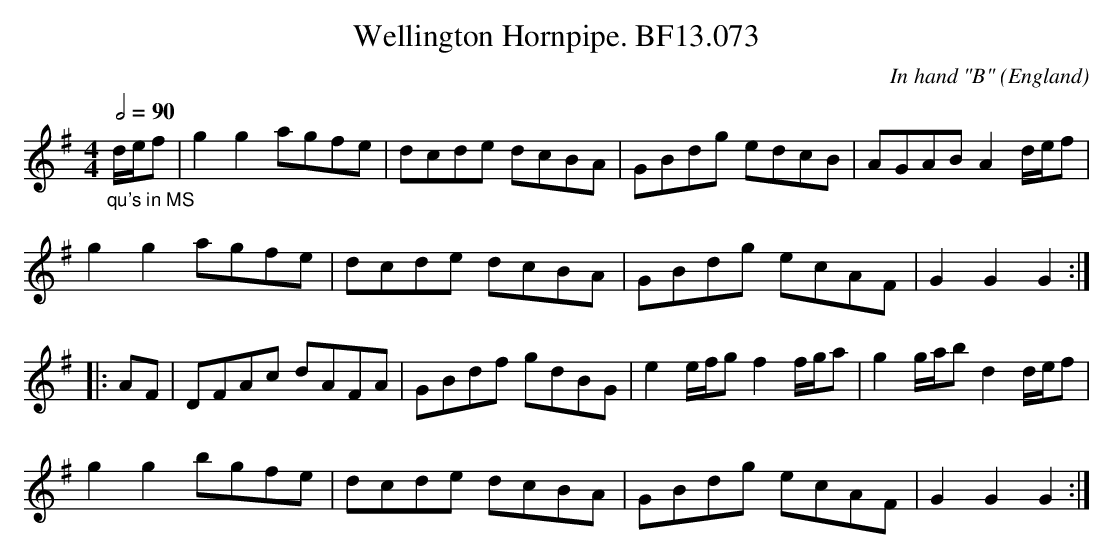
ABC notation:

X:1
T:Wellington Hornpipe. BF13.073
C:In hand "B"
L:1/8
M:4/4
O:England
Q:1/2=90
K:G
"_qu's in MS"d/e/f|g2g2agfe|dcde dcBA|GBdg edcB|AGAB A2d/e/f|!
g2g2agfe|dcde dcBA|GBdg ecAF|G2G2G2:|!
|:AF|DFAc dAFA|GBdf gdBG|e2e/f/gf2f/g/a|g2g/a/bd2d/e/f|!
g2g2bgfe|dcde dcBA|GBdg ecAF|G2G2G2:|
